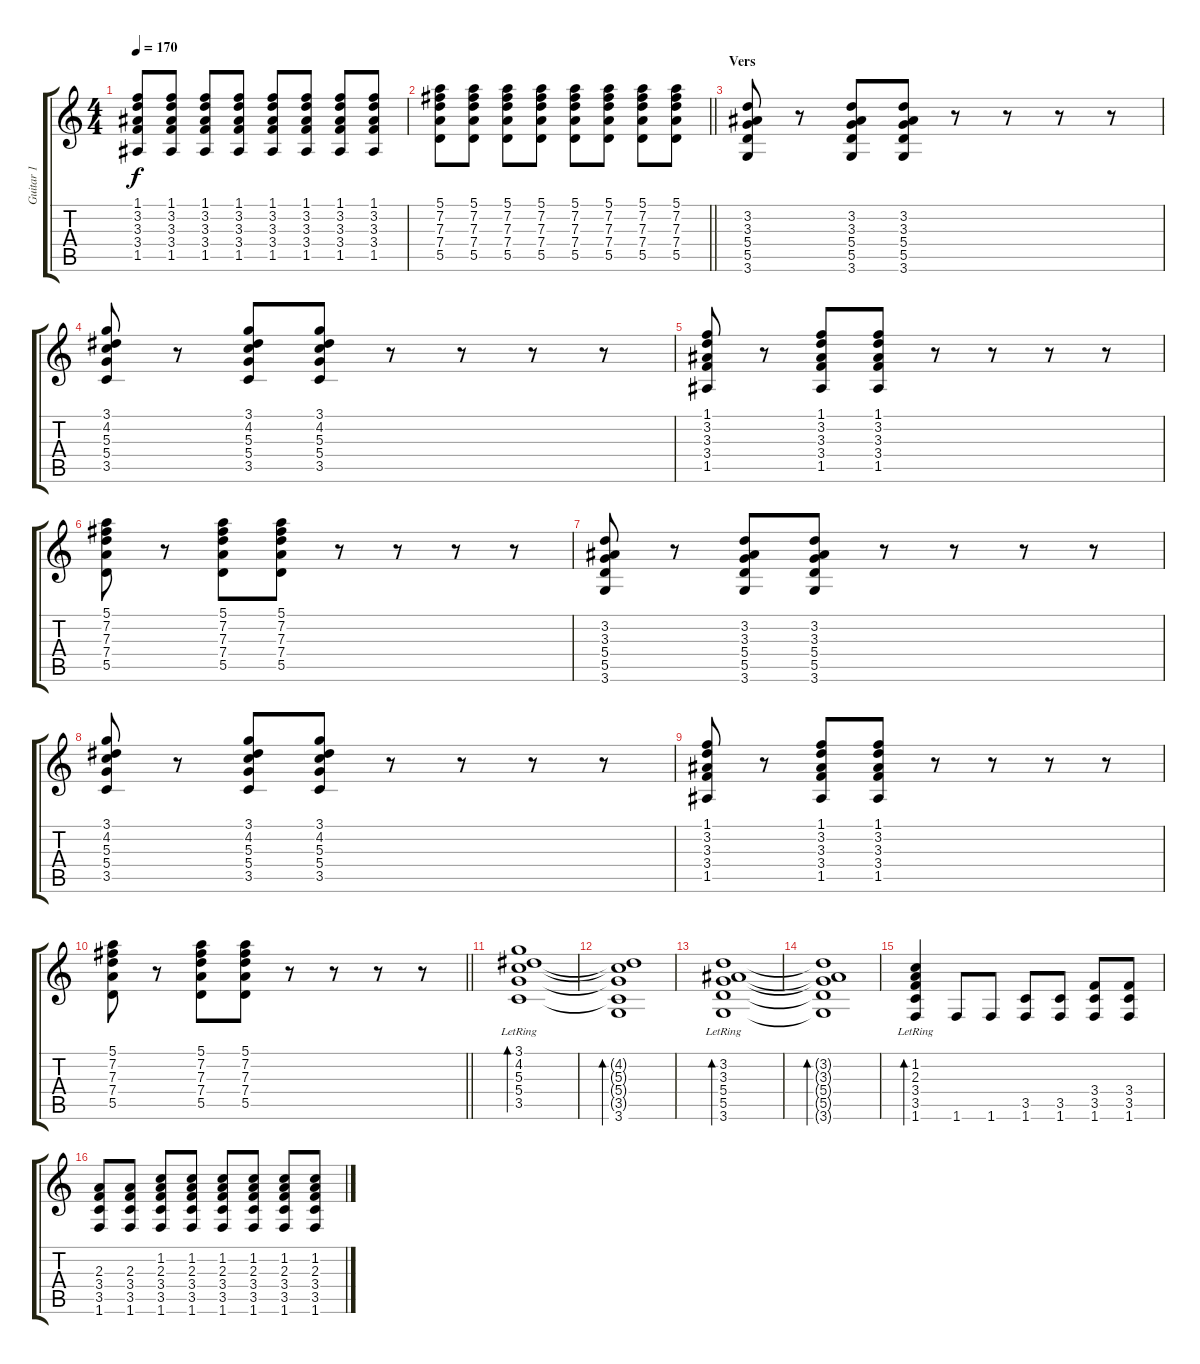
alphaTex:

\track ("Guitar 1" "Guitar 1") {instrument overdrivenguitar}
\staff {score tabs}
\tuning (E4 B3 G3 D3 A2 E2) {hide}
\ts (4 4)
\tempo 170
\clef g2
\ks c
(1.1 3.2 3.3 3.4 1.5).8{dy f} (1.1 3.2 3.3 3.4 1.5).8 (1.1 3.2 3.3 3.4 1.5).8 (1.1 3.2 3.3 3.4 1.5).8 (1.1 3.2 3.3 3.4 1.5).8 (1.1 3.2 3.3 3.4 1.5).8 (1.1 3.2 3.3 3.4 1.5).8 (1.1 3.2 3.3 3.4 1.5).8 |
\barLineRight lightlight
(5.1 7.2 7.3 7.4 5.5).8 (5.1 7.2 7.3 7.4 5.5).8 (5.1 7.2 7.3 7.4 5.5).8 (5.1 7.2 7.3 7.4 5.5).8 (5.1 7.2 7.3 7.4 5.5).8 (5.1 7.2 7.3 7.4 5.5).8 (5.1 7.2 7.3 7.4 5.5).8 (5.1 7.2 7.3 7.4 5.5).8 |
\section ("" "Vers")
(3.2 3.3 5.4 5.5 3.6).8 r.8 (3.2 3.3 5.4 5.5 3.6).8 (3.2 3.3 5.4 5.5 3.6).8 r.8 r.8 r.8 r.8 |
(3.1 4.2 5.3 5.4 3.5).8 r.8 (3.1 4.2 5.3 5.4 3.5).8 (3.1 4.2 5.3 5.4 3.5).8 r.8 r.8 r.8 r.8 |
(1.1 3.2 3.3 3.4 1.5).8 r.8 (1.1 3.2 3.3 3.4 1.5).8 (1.1 3.2 3.3 3.4 1.5).8 r.8 r.8 r.8 r.8 |
(5.1 7.2 7.3 7.4 5.5).8 r.8 (5.1 7.2 7.3 7.4 5.5).8 (5.1 7.2 7.3 7.4 5.5).8 r.8 r.8 r.8 r.8 |
(3.2 3.3 5.4 5.5 3.6).8 r.8 (3.2 3.3 5.4 5.5 3.6).8 (3.2 3.3 5.4 5.5 3.6).8 r.8 r.8 r.8 r.8 |
(3.1 4.2 5.3 5.4 3.5).8 r.8 (3.1 4.2 5.3 5.4 3.5).8 (3.1 4.2 5.3 5.4 3.5).8 r.8 r.8 r.8 r.8 |
(1.1 3.2 3.3 3.4 1.5).8 r.8 (1.1 3.2 3.3 3.4 1.5).8 (1.1 3.2 3.3 3.4 1.5).8 r.8 r.8 r.8 r.8 |
\barLineRight lightlight
(5.1 7.2 7.3 7.4 5.5).8 r.8 (5.1 7.2 7.3 7.4 5.5).8 (5.1 7.2 7.3 7.4 5.5).8 r.8 r.8 r.8 r.8 |
(3.1{lr} 4.2{lr} 5.3{lr} 5.4{lr} 3.5{lr}).1{bd 480} |
(4.2{t} 5.3{t} 5.4{t} 3.5{t} 3.6).1{bd 480} |
(3.2{lr} 3.3{lr} 5.4{lr} 5.5{lr} 3.6{lr}).1{bd 480} |
(3.2{t} 3.3{t} 5.4{t} 5.5{t} 3.6{t}).1{bd 480} |
(1.2{lr} 2.3{lr} 3.4{lr} 3.5{lr} 1.6{lr}).4{bd 480} 1.6.8 1.6.8 (3.5 1.6).8 (3.5 1.6).8 (3.4 3.5 1.6).8 (3.4 3.5 1.6).8 |
(2.3 3.4 3.5 1.6).8 (2.3 3.4 3.5 1.6).8 (1.2 2.3 3.4 3.5 1.6).8 (1.2 2.3 3.4 3.5 1.6).8 (1.2 2.3 3.4 3.5 1.6).8 (1.2 2.3 3.4 3.5 1.6).8 (1.2 2.3 3.4 3.5 1.6).8 (1.2 2.3 3.4 3.5 1.6).8
